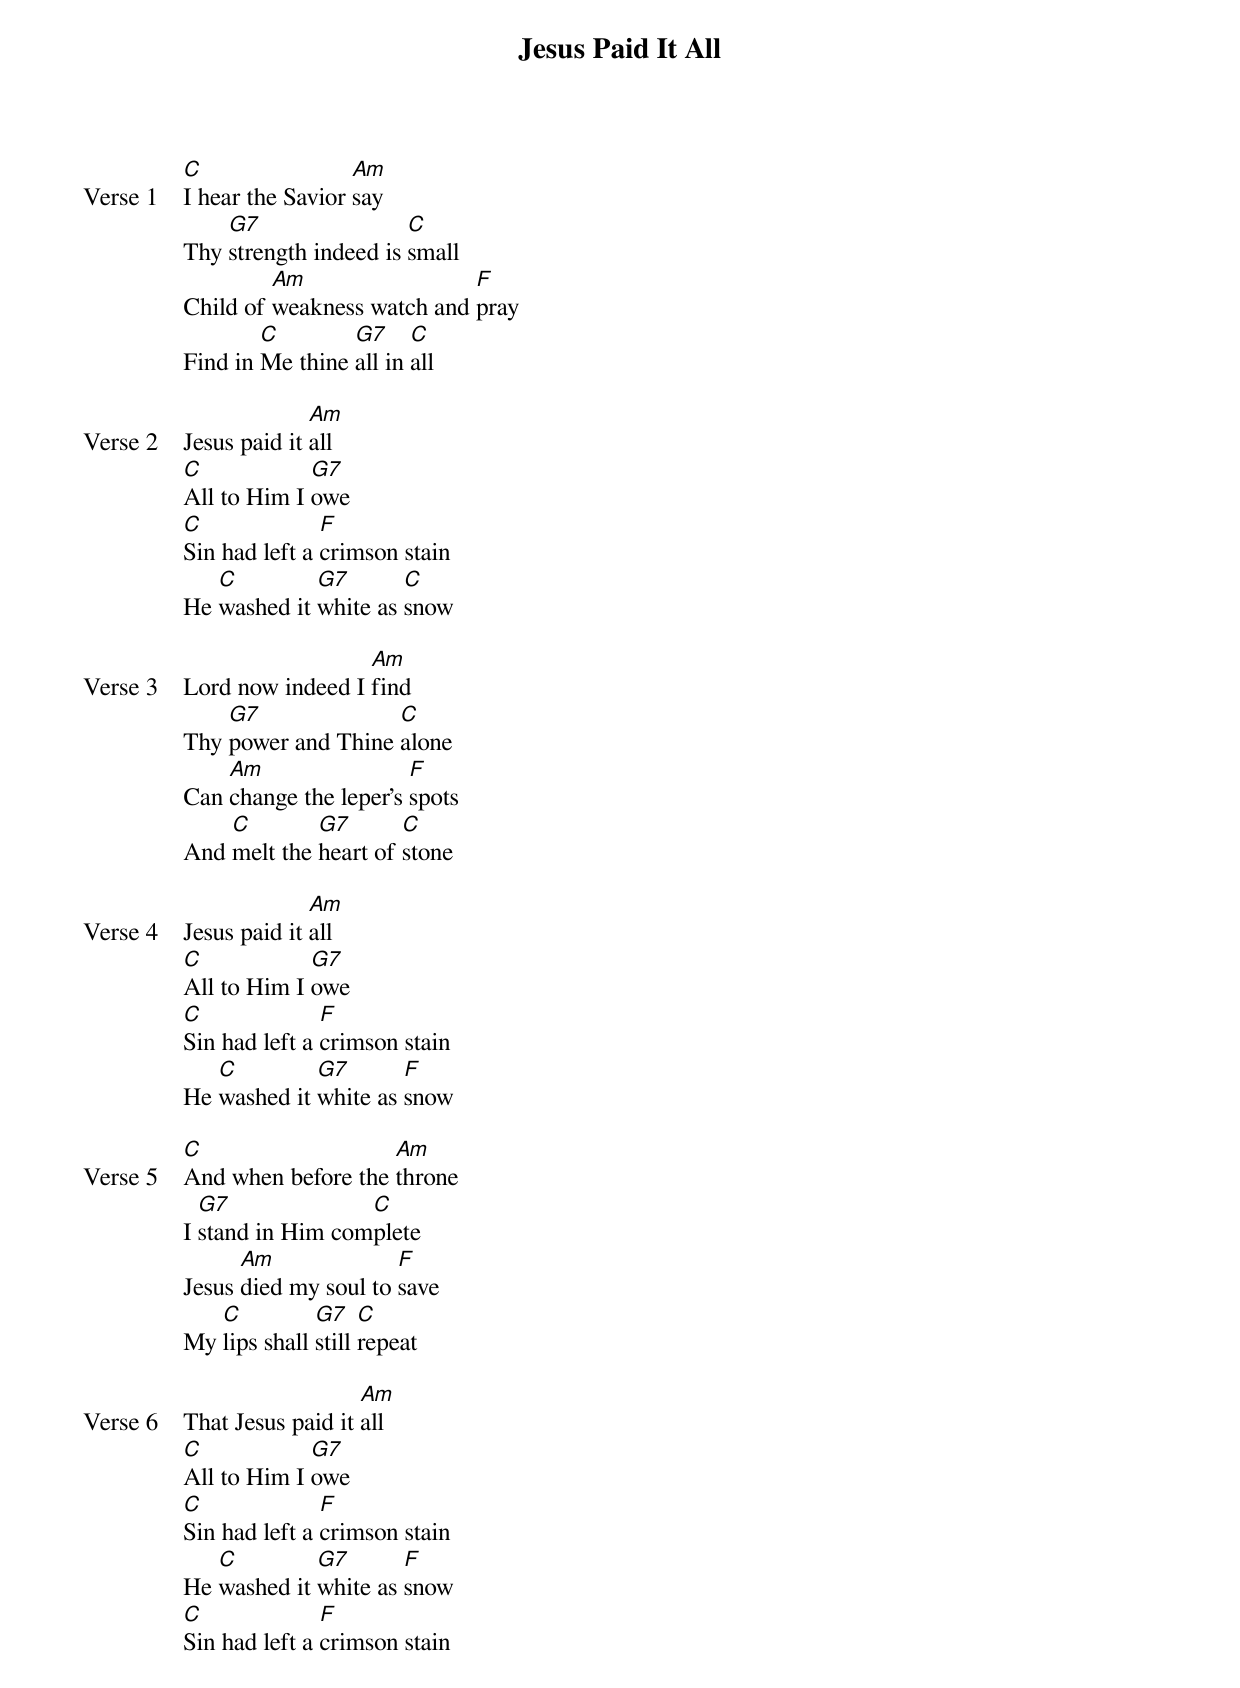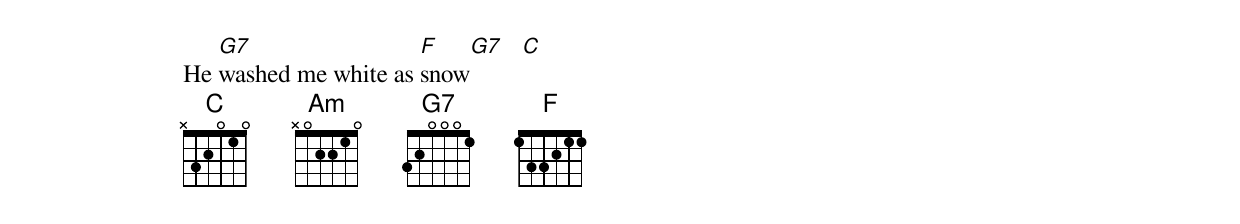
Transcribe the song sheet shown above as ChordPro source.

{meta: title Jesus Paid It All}
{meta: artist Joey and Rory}
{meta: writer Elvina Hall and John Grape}

{start_of_verse: Verse 1}
[C]I hear the Savior [Am]say
Thy [G7]strength indeed is [C]small
Child of [Am]weakness watch and [F]pray
Find in [C]Me thine [G7]all in [C]all
{end_of_verse}

{start_of_verse: Verse 2}
Jesus paid it [Am]all
[C]All to Him I [G7]owe
[C]Sin had left a [F]crimson stain
He [C]washed it [G7]white as [C]snow
{end_of_verse}

{start_of_verse: Verse 3}
Lord now indeed I [Am]find
Thy [G7]power and Thine [C]alone
Can [Am]change the leper’s [F]spots
And [C]melt the [G7]heart of [C]stone
{end_of_verse}

{start_of_verse: Verse 4}
Jesus paid it [Am]all
[C]All to Him I [G7]owe
[C]Sin had left a [F]crimson stain
He [C]washed it [G7]white as [F]snow
{end_of_verse}

{start_of_verse: Verse 5}
[C]And when before the [Am]throne
I [G7]stand in Him com[C]plete
Jesus [Am]died my soul to [F]save
My [C]lips shall [G7]still [C]repeat
{end_of_verse}

{start_of_verse: Verse 6}
That Jesus paid it [Am]all
[C]All to Him I [G7]owe
[C]Sin had left a [F]crimson stain
He [C]washed it [G7]white as [F]snow
[C]Sin had left a [F]crimson stain
He [G7]washed me white as [F]snow[G7]   [C]
{end_of_verse}
